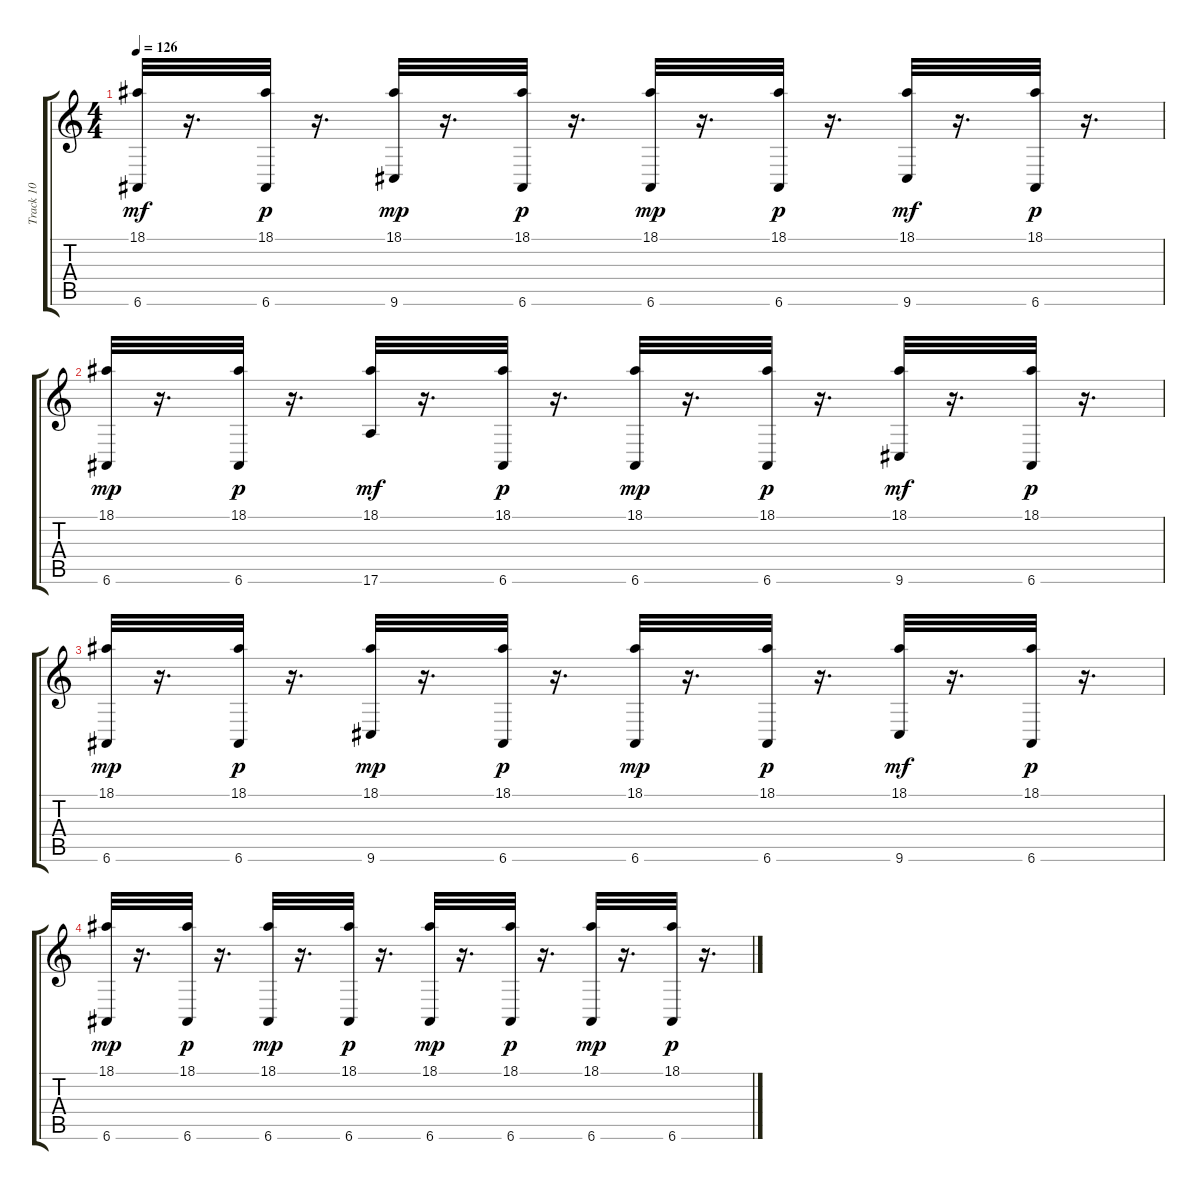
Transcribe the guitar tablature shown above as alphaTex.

\track ("Track 10" "Track 10") {instrument acousticgrandpiano}
\staff {score tabs}
\tuning (E4 B3 G3 D3 A2 E2) {hide}
\ts (4 4)
\tempo 126
\clef g2
\ks c
(18.1 6.6).32{dy mf} r.16{d} (18.1 6.6).32{dy p} r.16{d} (18.1 9.6).32{dy mp} r.16{d} (18.1 6.6).32{dy p} r.16{d} (18.1 6.6).32{dy mp} r.16{d} (18.1 6.6).32{dy p} r.16{d} (18.1 9.6).32{dy mf} r.16{d} (18.1 6.6).32{dy p} r.16{d} |
(18.1 6.6).32{dy mp} r.16{d} (18.1 6.6).32{dy p} r.16{d} (18.1 17.6).32{dy mf} r.16{d} (18.1 6.6).32{dy p} r.16{d} (18.1 6.6).32{dy mp} r.16{d} (18.1 6.6).32{dy p} r.16{d} (18.1 9.6).32{dy mf} r.16{d} (18.1 6.6).32{dy p} r.16{d} |
(18.1 6.6).32{dy mp} r.16{d} (18.1 6.6).32{dy p} r.16{d} (18.1 9.6).32{dy mp} r.16{d} (18.1 6.6).32{dy p} r.16{d} (18.1 6.6).32{dy mp} r.16{d} (18.1 6.6).32{dy p} r.16{d} (18.1 9.6).32{dy mf} r.16{d} (18.1 6.6).32{dy p} r.16{d} |
(18.1 6.6).32{dy mp} r.16{d} (18.1 6.6).32{dy p} r.16{d} (18.1 6.6).32{dy mp} r.16{d} (18.1 6.6).32{dy p} r.16{d} (18.1 6.6).32{dy mp} r.16{d} (18.1 6.6).32{dy p} r.16{d} (18.1 6.6).32{dy mp} r.16{d} (18.1 6.6).32{dy p} r.16{d}
